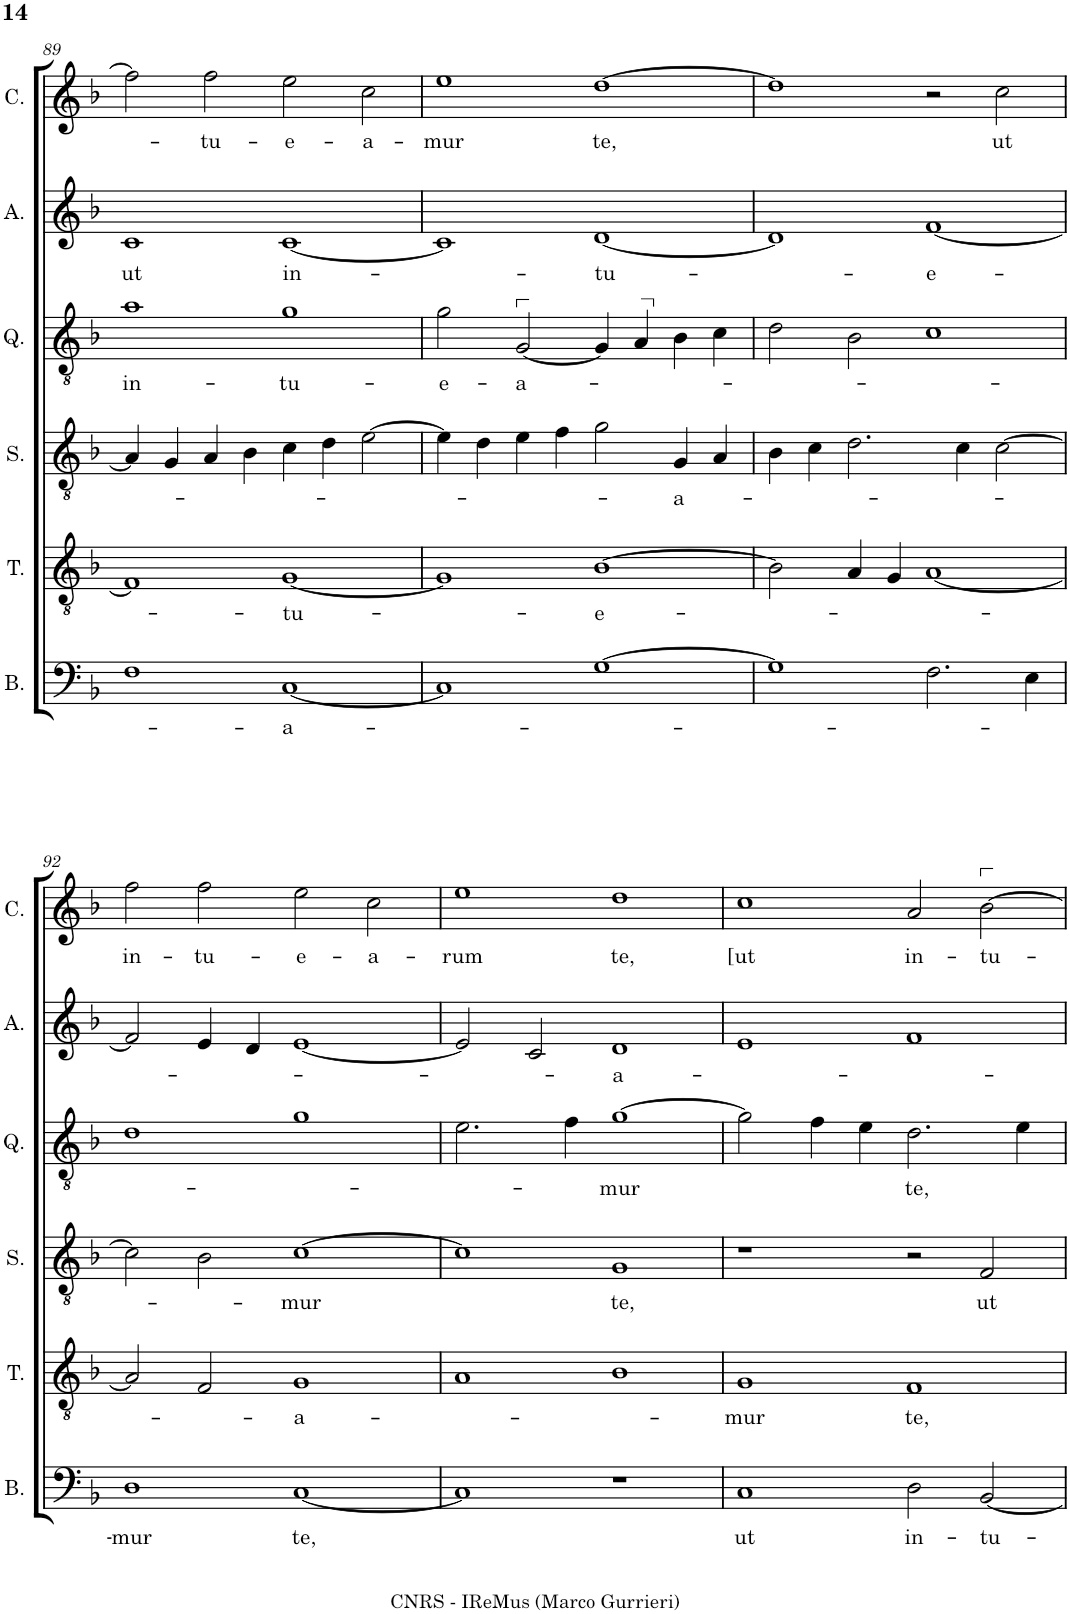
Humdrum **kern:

**kern	**text	**kern	**text	**kern	**text	**kern	**text	**kern	**text	**kern	**text
*part6	*part6	*part5	*part5	*part4	*part4	*part3	*part3	*part2	*part2	*part1	*part1
*staff6	*staff6	*staff5	*staff5	*staff4	*staff4	*staff3	*staff3	*staff2	*staff2	*staff1	*staff1
*I"Bassus	*	*I"Tenor	*	*I"Sexta pars	*	*I"Quinta pars	*	*I"Altus	*	*I"Cantus	*
*I'B.	*	*I'T.	*	*I'S.	*	*I'Q.	*	*I'A.	*	*I'C.	*
!!LO:PB:g=z
*clefF4	*	*clefGv2	*	*clefGv2	*	*clefGv2	*	*clefG2	*	*clefG2	*
*k[b-]	*	*k[b-]	*	*k[b-]	*	*k[b-]	*	*k[b-]	*	*k[b-]	*
*M2/1	*	*M2/1	*	*M2/1	*	*M2/1	*	*M2/1	*	*M2/1	*
=89	=89	=89	=89	=89	=89	=89	=89	=89	=89	=89	=89
!	!	!	!	!	!	!	!LO:LY:b	!	!LO:LY:b	!	!
1F	.	1F]	.	4A/]	.	1a	in-	1c	ut	2ff\]	.
.	.	.	.	4G/	.	.	.	.	.	.	.
!	!	!	!	!	!	!	!	!	!	!	!LO:LY:b
.	.	.	.	4A/	.	.	.	.	.	2ff\	-tu-
.	.	.	.	4B-\	.	.	.	.	.	.	.
!	!LO:LY:b	!	!LO:LY:b	!	!	!	!LO:LY:b	!	!LO:LY:b	!	!LO:LY:b
[1C	-a-	[1G	-tu-	4c\	.	1g	-tu-	[1c	in-	2ee\	-e-
.	.	.	.	4d\	.	.	.	.	.	.	.
!	!	!	!	!	!	!	!	!	!	!	!LO:LY:b
.	.	.	.	[2e\	.	.	.	.	.	2cc\	-a-
=90	=90	=90	=90	=90	=90	=90	=90	=90	=90	=90	=90
!	!	!	!	!	!	!	!LO:LY:b	!	!	!	!LO:LY:b
1C]	.	1G]	.	4e\]	.	2g\	-e-	1c]	.	1ee	mur
.	.	.	.	4d\	.	.	.	.	.	.	.
!	!	!	!	!	!	!	!LO:LY:b	!	!	!	!
.	.	.	.	4e\	.	[2G/	-a-	.	.	.	.
.	.	.	.	4f\	.	.	.	.	.	.	.
!	!	!	!LO:LY:b	!	!	!	!	!	!LO:LY:b	!	!LO:LY:b
[1G	.	[1B-	-e-	2g\	.	4G/]	.	[1d	-tu-	[1dd	te,
.	.	.	.	.	.	4A/	.	.	.	.	.
!	!	!	!	!	!LO:LY:b	!	!	!	!	!	!
.	.	.	.	4G/	-a-	4B-\	.	.	.	.	.
.	.	.	.	4A/	.	4c\	.	.	.	.	.
=91	=91	=91	=91	=91	=91	=91	=91	=91	=91	=91	=91
1G]	.	2B-\]	.	4B-\	.	2d\	.	1d]	.	1dd]	.
.	.	.	.	4c\	.	.	.	.	.	.	.
.	.	4A/	.	2.d\	.	2B-\	.	.	.	.	.
.	.	4G/	.	.	.	.	.	.	.	.	.
!	!	!	!	!	!	!	!	!	!LO:LY:b	!	!
2.F\	.	[1A	.	.	.	1c	.	[1f	-e-	2r	.
.	.	.	.	4c\	.	.	.	.	.	.	.
!	!	!	!	!	!	!	!	!	!	!	!LO:LY:b
.	.	.	.	[2c\	.	.	.	.	.	2cc\	ut
4E\	.	.	.	.	.	.	.	.	.	.	.
!!LO:LB:g=z
=92	=92	=92	=92	=92	=92	=92	=92	=92	=92	=92	=92
!	!LO:LY:b	!	!	!	!	!	!	!	!	!	!LO:LY:b
1D	-mur	2A/]	.	2c\]	.	1d	.	2f/]	.	2ff\	in-
!	!	!	!	!	!	!	!	!	!	!	!LO:LY:b
.	.	2F/	.	2B-\	.	.	.	4e/	.	2ff\	-tu-
.	.	.	.	.	.	.	.	4d/	.	.	.
!	!LO:LY:b	!	!LO:LY:b	!	!LO:LY:b	!	!	!	!	!	!LO:LY:b
[1C	te,	1G	-a-	[1c	-mur	1g	.	[1e	.	2ee\	-e-
!	!	!	!	!	!	!	!	!	!	!	!LO:LY:b
.	.	.	.	.	.	.	.	.	.	2cc\	-a-
=93	=93	=93	=93	=93	=93	=93	=93	=93	=93	=93	=93
!	!	!	!	!	!	!	!	!	!	!	!LO:LY:b
1C]	.	1A	.	1c]	.	2.e\	.	2e/]	.	1ee	-rum
.	.	.	.	.	.	.	.	2c/	.	.	.
.	.	.	.	.	.	4f\	.	.	.	.	.
!	!	!	!	!	!LO:LY:b	!	!LO:LY:b	!	!LO:LY:b	!	!LO:LY:b
1r	.	1B-	.	1G	te,	[1g	-mur	1d	-a-	1dd	te,
=94	=94	=94	=94	=94	=94	=94	=94	=94	=94	=94	=94
!	!LO:LY:b	!	!LO:LY:b	!	!	!	!	!	!	!	!LO:LY:b
1C	ut	1G	-mur	1r	.	2g\]	.	1e	.	1cc	[ut
.	.	.	.	.	.	4f\	.	.	.	.	.
.	.	.	.	.	.	4e\	.	.	.	.	.
!	!LO:LY:b	!	!LO:LY:b	!	!	!	!LO:LY:b	!	!	!	!LO:LY:b
2D\	in-	1F	te,	2r	.	2.d\	te,	1f	.	2a/	in-
!	!LO:LY:b	!	!	!	!LO:LY:b	!	!	!	!	!	!LO:LY:b
[2BB-/	-tu-	.	.	2F/	ut	.	.	.	.	[2b-\	-tu-
.	.	.	.	.	.	4e\	.	.	.	.	.
=	=	=	=	=	=	=	=	=	=	=	=
*-	*-	*-	*-	*-	*-	*-	*-	*-	*-	*-	*-
